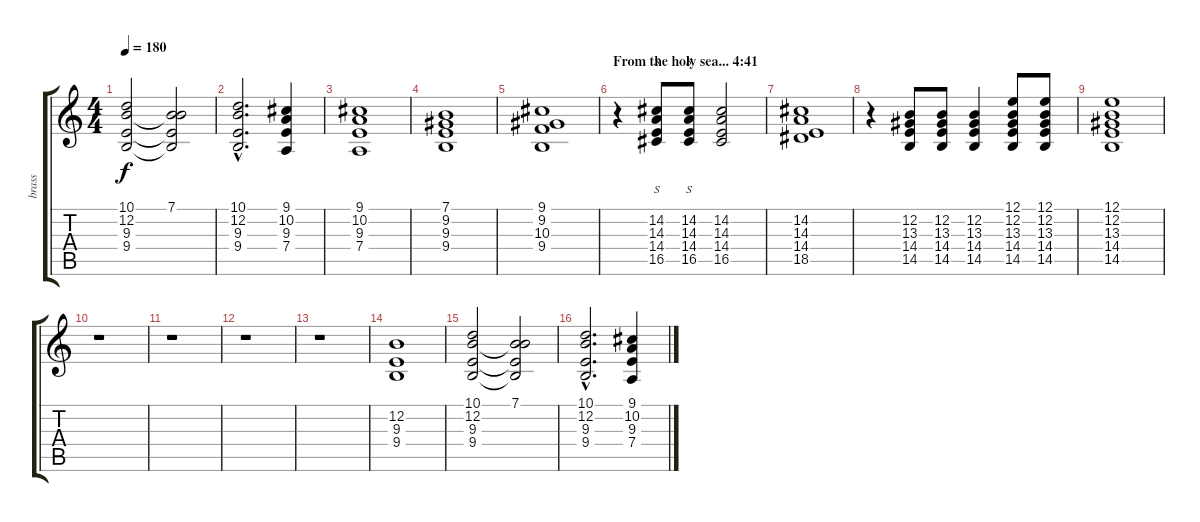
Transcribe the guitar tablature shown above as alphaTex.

\track ("brass" "brass") {instrument brasssection}
\staff {score tabs}
\tuning (E4 B3 G3 D3 A2 E2) {hide}
\ts (4 4)
\tempo 180
\clef g2
\ks c
(10.1 12.2 9.3 9.4).2{dy f} (7.1 12.2{t} 9.3{t} 9.4{t}).2 |
(10.1{hac} 12.2{hac} 9.3{hac} 9.4{hac}).2{d} (9.1 10.2 9.3 7.4).4 |
(9.1 10.2 9.3 7.4).1 |
(7.1 9.2 9.3 9.4).1 |
(9.1 9.2 10.3 9.4).1 |
\section ("" "From the holy sea... 4:41")
r.4 (14.2 14.3 14.4 16.5).8{s} (14.2 14.3 14.4 16.5).8{s} (14.2 14.3 14.4 16.5).2 |
(14.2 14.3 14.4 18.5).1 |
r.4 (12.2 13.3 14.4 14.5).8 (12.2 13.3 14.4 14.5).8 (12.2 13.3 14.4 14.5).4 (12.1 12.2 13.3 14.4 14.5).8 (12.1 12.2 13.3 14.4 14.5).8 |
(12.1 12.2 13.3 14.4 14.5).1 |
r.1 |
r.1 |
r.1 |
r.1{volume 8} |
(12.2 9.3 9.4).1{volume 14} |
(10.1 12.2 9.3 9.4).2 (7.1 12.2{t} 9.3{t} 9.4{t}).2 |
(10.1{hac} 12.2{hac} 9.3{hac} 9.4{hac}).2{d} (9.1 10.2 9.3 7.4).4
